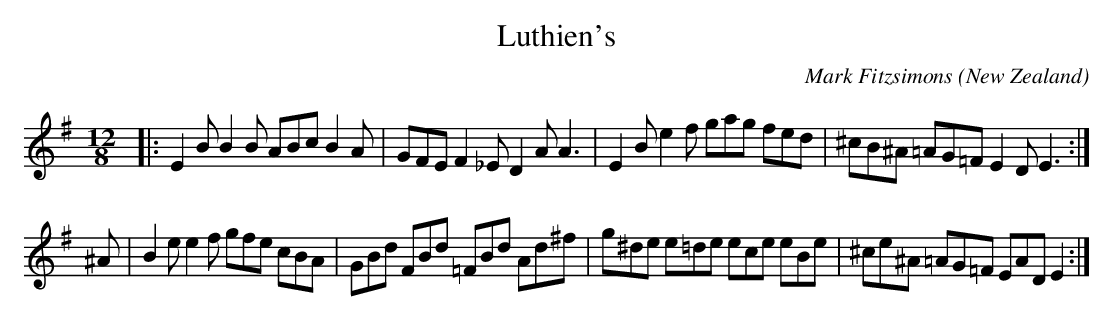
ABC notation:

X:1
T:Luthien's
C:Mark Fitzsimons
M:12/8
O:New Zealand
K:E min
|:E2B B2B ABc B2A| GFE F2_E D2A A3 | \
E2B e2f gag fed  |^cB^A =AG=F E2D E3:|
^A|B2e e2f gfe cBA | GBd FBd =FBd Ad^f|\
g^de e=de ece eBe|^ce^A =AG=F EADE2:|
